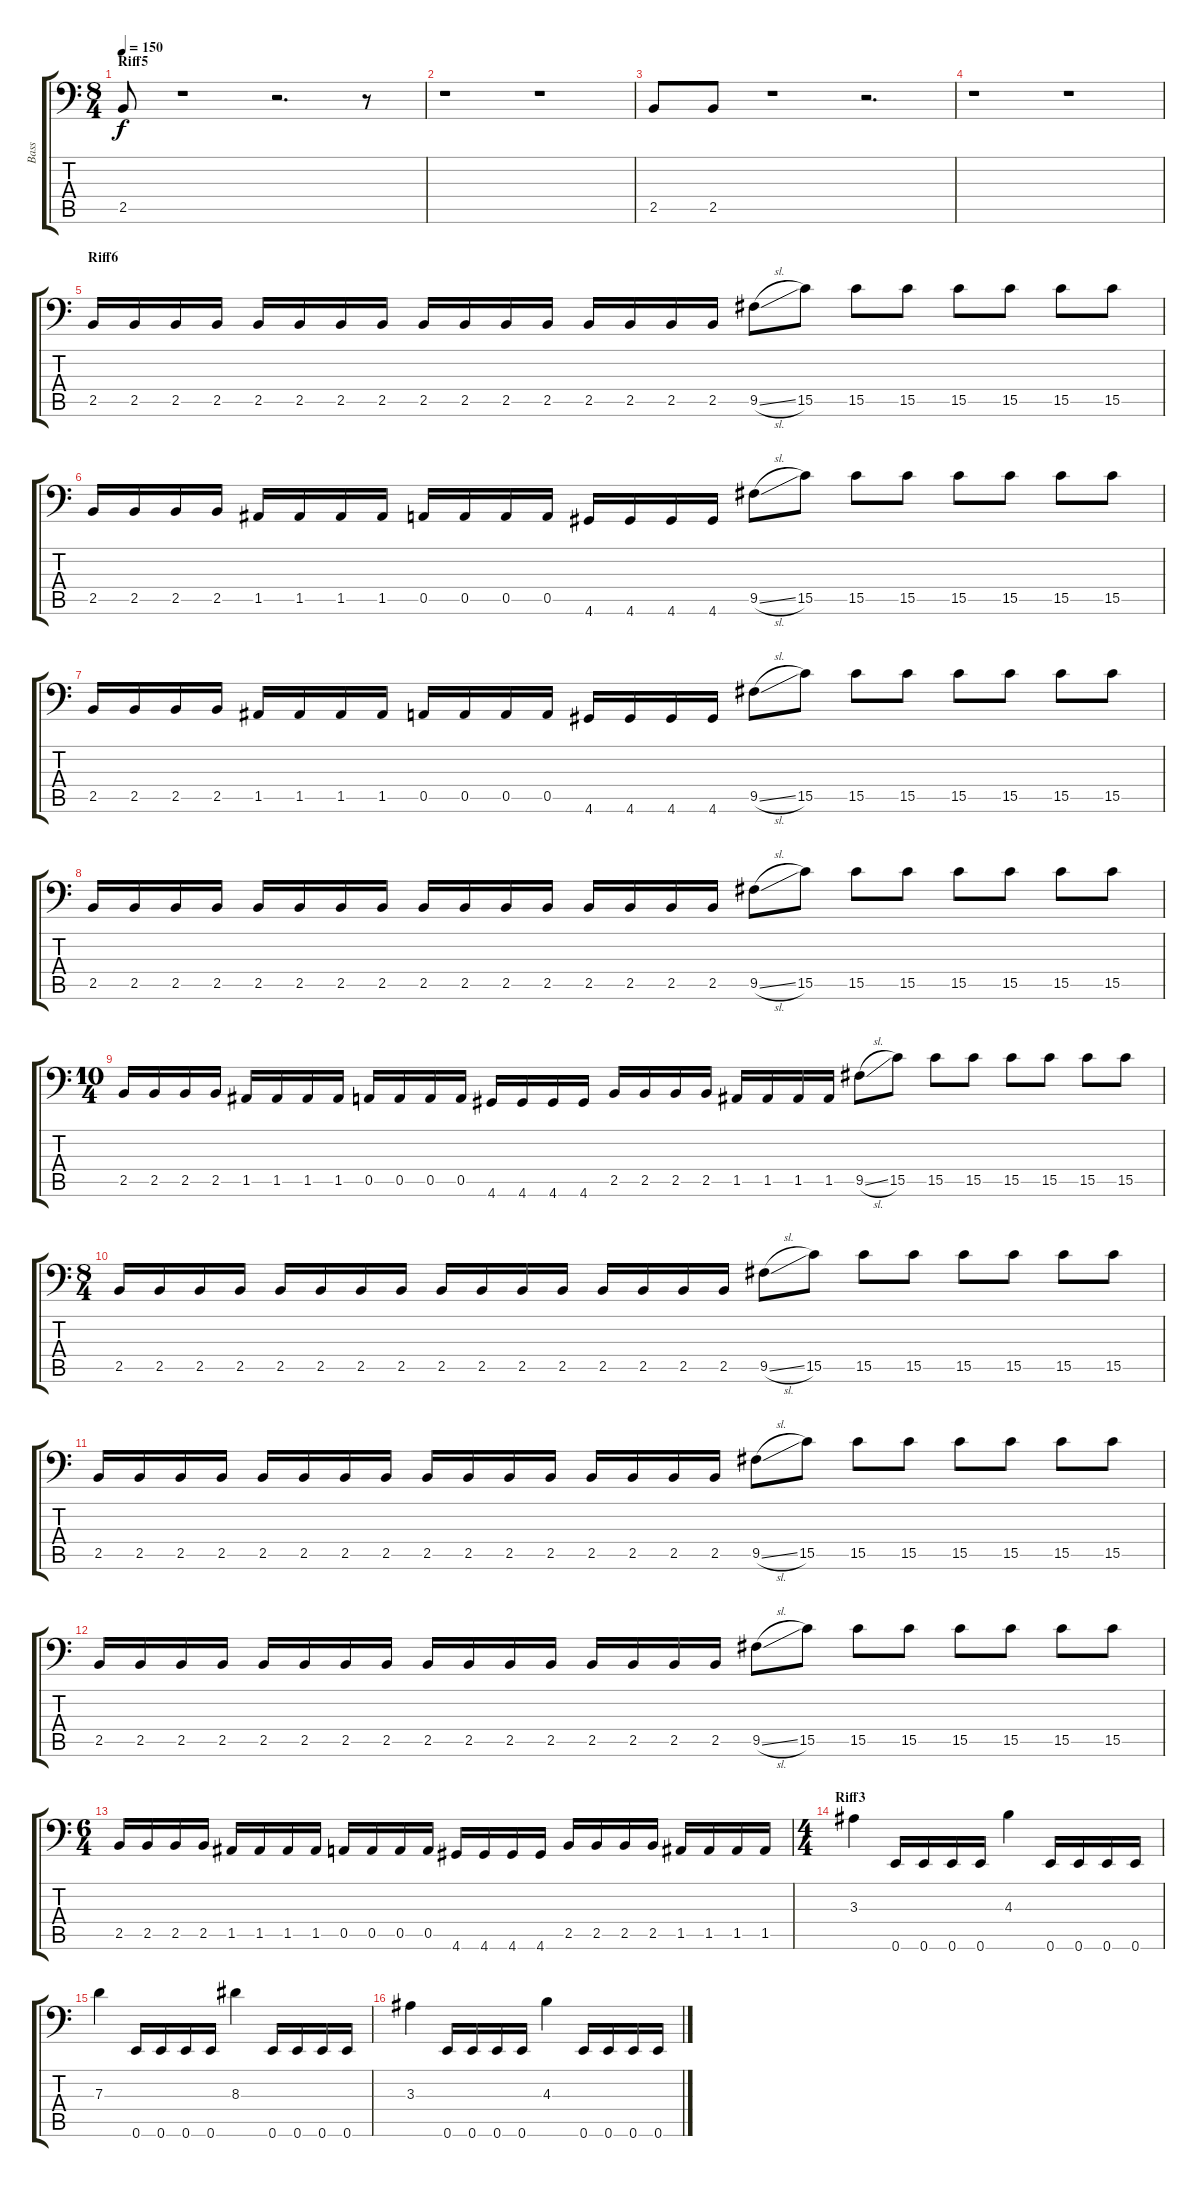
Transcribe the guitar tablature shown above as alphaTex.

\track ("Bass" "Bass") {instrument electricbasspick}
\staff {score tabs}
\tuning (E3 B2 G2 D2 A1 E1) {hide}
\ts (8 4)
\section ("" "Riff5")
\tempo 150
\clef f4
\ks c
2.5.8{dy f} r.1 r.2{d} r.8 |
r.1 r.1 |
2.5.8 2.5.8 r.1 r.2{d} |
r.1 r.1 |
\section ("" "Riff6")
2.5.16 2.5.16 2.5.16 2.5.16 2.5.16 2.5.16 2.5.16 2.5.16 2.5.16 2.5.16 2.5.16 2.5.16 2.5.16 2.5.16 2.5.16 2.5.16 9.5{sl}.8 15.5.8 15.5.8 15.5.8 15.5.8 15.5.8 15.5.8 15.5.8 |
2.5.16 2.5.16 2.5.16 2.5.16 1.5.16 1.5.16 1.5.16 1.5.16 0.5.16 0.5.16 0.5.16 0.5.16 4.6.16 4.6.16 4.6.16 4.6.16 9.5{sl}.8 15.5.8 15.5.8 15.5.8 15.5.8 15.5.8 15.5.8 15.5.8 |
2.5.16 2.5.16 2.5.16 2.5.16 1.5.16 1.5.16 1.5.16 1.5.16 0.5.16 0.5.16 0.5.16 0.5.16 4.6.16 4.6.16 4.6.16 4.6.16 9.5{sl}.8 15.5.8 15.5.8 15.5.8 15.5.8 15.5.8 15.5.8 15.5.8 |
2.5.16 2.5.16 2.5.16 2.5.16 2.5.16 2.5.16 2.5.16 2.5.16 2.5.16 2.5.16 2.5.16 2.5.16 2.5.16 2.5.16 2.5.16 2.5.16 9.5{sl}.8 15.5.8 15.5.8 15.5.8 15.5.8 15.5.8 15.5.8 15.5.8 |
\ts (10 4)
2.5.16 2.5.16 2.5.16 2.5.16 1.5.16 1.5.16 1.5.16 1.5.16 0.5.16 0.5.16 0.5.16 0.5.16 4.6.16 4.6.16 4.6.16 4.6.16 2.5.16 2.5.16 2.5.16 2.5.16 1.5.16 1.5.16 1.5.16 1.5.16 9.5{sl}.8 15.5.8 15.5.8 15.5.8 15.5.8 15.5.8 15.5.8 15.5.8 |
\ts (8 4)
2.5.16 2.5.16 2.5.16 2.5.16 2.5.16 2.5.16 2.5.16 2.5.16 2.5.16 2.5.16 2.5.16 2.5.16 2.5.16 2.5.16 2.5.16 2.5.16 9.5{sl}.8 15.5.8 15.5.8 15.5.8 15.5.8 15.5.8 15.5.8 15.5.8 |
2.5.16 2.5.16 2.5.16 2.5.16 2.5.16 2.5.16 2.5.16 2.5.16 2.5.16 2.5.16 2.5.16 2.5.16 2.5.16 2.5.16 2.5.16 2.5.16 9.5{sl}.8 15.5.8 15.5.8 15.5.8 15.5.8 15.5.8 15.5.8 15.5.8 |
2.5.16 2.5.16 2.5.16 2.5.16 2.5.16 2.5.16 2.5.16 2.5.16 2.5.16 2.5.16 2.5.16 2.5.16 2.5.16 2.5.16 2.5.16 2.5.16 9.5{sl}.8 15.5.8 15.5.8 15.5.8 15.5.8 15.5.8 15.5.8 15.5.8 |
\ts (6 4)
2.5.16 2.5.16 2.5.16 2.5.16 1.5.16 1.5.16 1.5.16 1.5.16 0.5.16 0.5.16 0.5.16 0.5.16 4.6.16 4.6.16 4.6.16 4.6.16 2.5.16 2.5.16 2.5.16 2.5.16 1.5.16 1.5.16 1.5.16 1.5.16 |
\ts (4 4)
\section ("" "Riff3")
3.3.4 0.6.16 0.6.16 0.6.16 0.6.16 4.3.4 0.6.16 0.6.16 0.6.16 0.6.16 |
7.3.4 0.6.16 0.6.16 0.6.16 0.6.16 8.3.4 0.6.16 0.6.16 0.6.16 0.6.16 |
3.3.4 0.6.16 0.6.16 0.6.16 0.6.16 4.3.4 0.6.16 0.6.16 0.6.16 0.6.16
